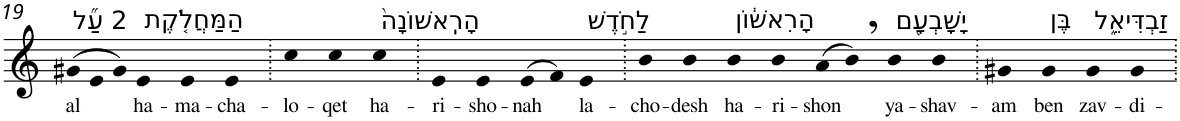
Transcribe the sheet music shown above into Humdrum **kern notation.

**kern	**text
*part1	*part1
*staff1	*staff1
*I"Piano	*
*I'Pno	*
!!LO:PB:g=z
*clefG2	*
*k[]	*
*Xtuplet	*
=19	=19
!LO:TX:a:t=2 עַ֞ל	!
!	!LO:LY:b
(>12g#X	al
12e	.
12g#)	.
!LO:TX:a:t=הַמַּחֲלֹ֤קֶת	!
!	!LO:LY:b
4e	ha-
!	!LO:LY:b
4e	-ma-
!	!LO:LY:b
4e	-cha-
=20.	=20.
!	!LO:LY:b
4cc	-lo-
!	!LO:LY:b
4cc	-qet
!LO:TX:a:t=הָרִֽאשׁוֹנָה֙	!
!	!LO:LY:b
4cc	ha-
=21.	=21.
!	!LO:LY:b
4e	-ri-
!	!LO:LY:b
4e	-sho-
!	!LO:LY:b
(>8e	-nah
8f)	.
!LO:TX:a:t=לַחֹ֣דֶשׁ	!
!	!LO:LY:b
4e	la-
=22.	=22.
!	!LO:LY:b
4b	-cho-
!	!LO:LY:b
4b	-desh
!LO:TX:a:t=הָרִאשׁ֔וֹן	!
!	!LO:LY:b
4b	ha-
!	!LO:LY:b
4b	-ri-
!	!LO:LY:b
(>8a	-shon
8b,)	.
!LO:TX:a:t=יָשָׁבְעָ֖ם	!
!	!LO:LY:b
4b	ya-
!	!LO:LY:b
4b	-shav-
=23.	=23.
!	!LO:LY:b
4g#X	-am
!LO:TX:a:t=בֶּן	!
!	!LO:LY:b
4g#	ben
!LO:TX:a:t=זַבְדִּיאֵ֑ל	!
!	!LO:LY:b
4g#	zav-
!	!LO:LY:b
4g#	-di-
=.	=.
*-	*-
